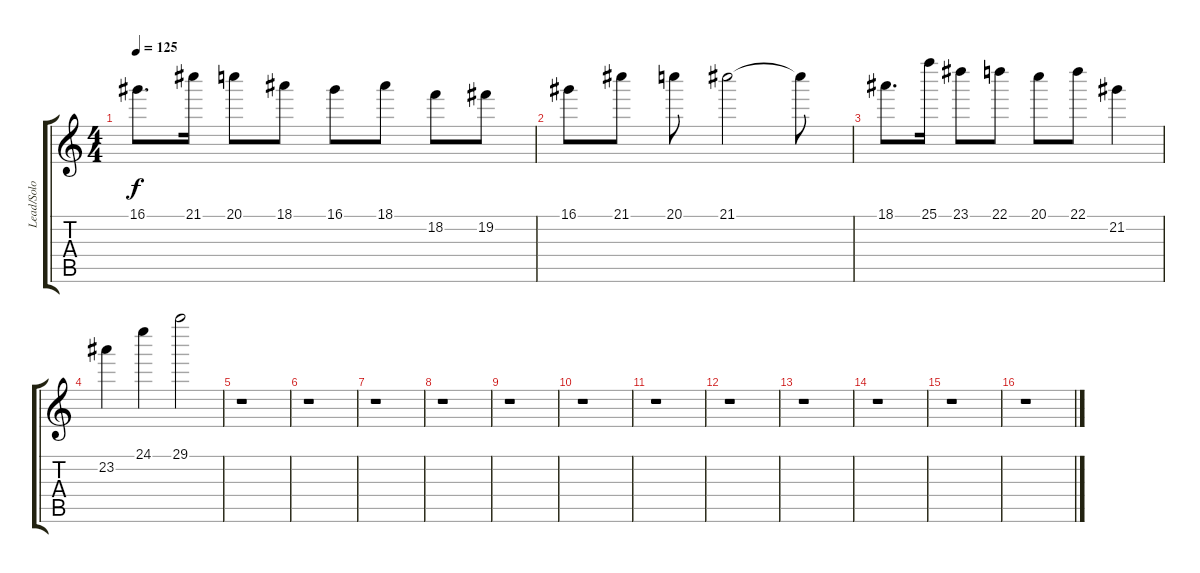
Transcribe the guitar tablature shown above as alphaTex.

\track ("Lead/Solo" "Lead/Solo") {instrument electricguitarclean}
\staff {score tabs}
\tuning (E4 B3 G3 D3 A2 E2) {hide}
\ts (4 4)
\tempo 125
\clef g2
\ks c
16.1.8{d dy f} 21.1.16 20.1.8 18.1.8 16.1.8 18.1.8 18.2.8 19.2.8 |
16.1.8 21.1.8 20.1.8 21.1.2 21.1{t}.8 |
18.1.8{d volume 12 instrument brasssection} 25.1.16 23.1.8 22.1.8 20.1.8 22.1.8 21.2.4 |
23.2.4 24.1.4 29.1.2 |
r.1 |
r.1 |
r.1 |
r.1 |
r.1 |
r.1 |
r.1 |
r.1 |
r.1 |
r.1 |
r.1 |
r.1
